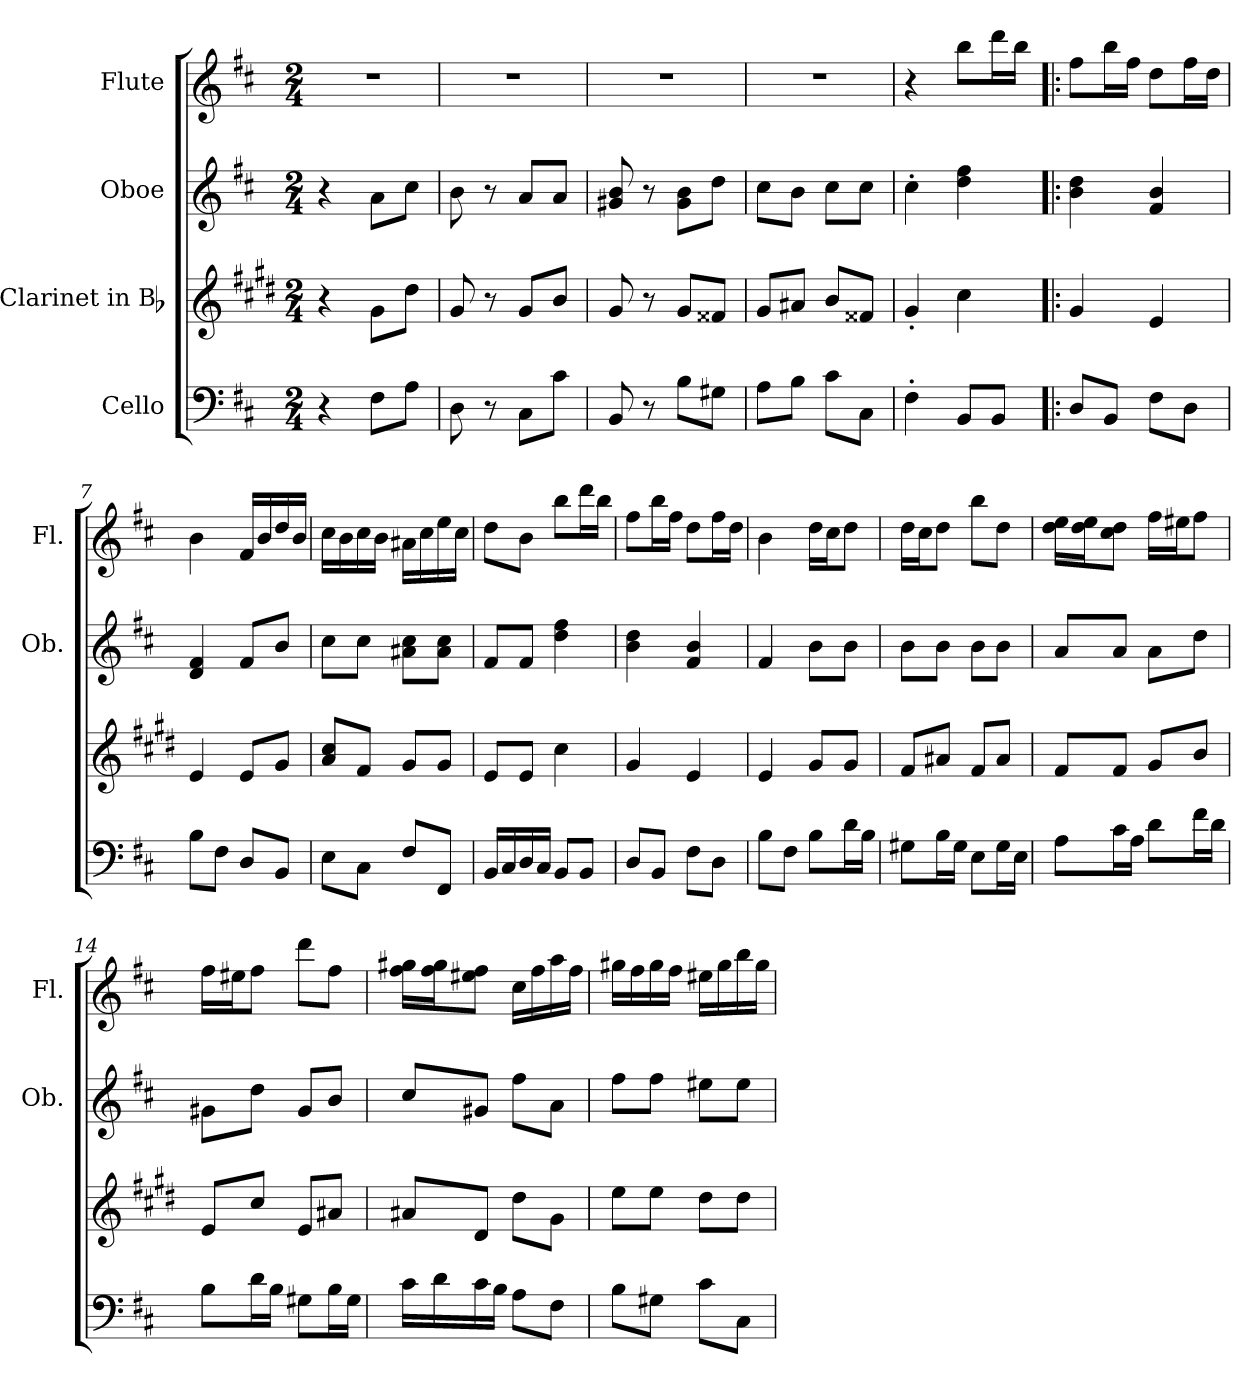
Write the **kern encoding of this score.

**kern	**kern	**kern	**kern
*part4	*part3	*part2	*part1
*staff4	*staff3	*staff2	*staff1
*I"Cello	*I"Clarinet in Bb	*I"Oboe	*I"Flute
*	*	*I'Ob.	*I'Fl.
*clefF4	*clefG2	*clefG2	*clefG2
*	*ITrd1c2	*	*
*k[f#c#]	*k[f#c#]	*k[f#c#]	*k[f#c#]
*b:	*b:	*b:	*b:
*M2/4	*M2/4	*M2/4	*M2/4
*MM105	*MM105	*MM105	*MM105
=1	=1	=1	=1
4r	4r	4r	2r
8F#\L	8f#\L	8a\L	.
8A\J	8cc#\J	8cc#\J	.
=2	=2	=2	=2
8D\	8f#/	8b\	2r
8r	8r	8r	.
8C#\L	8f#/L	8a/L	.
8c#\J	8a/J	8a/J	.
=3	=3	=3	=3
8BB/	8f#/	8g#X/ 8b/	2r
8r	8r	8r	.
8B\L	8f#/L	8g#\ 8b\L	.
8G#X\J	8e#X/J	8dd\J	.
=4	=4	=4	=4
8A\L	8f#/L	8cc#\L	2r
8B\J	8g#X/J	8b\J	.
8c#\L	8a/L	8cc#\L	.
8C#\J	8e#X/J	8cc#\J	.
=5	=5	=5	=5
4F#'\	4f#'/	4cc#'\	4r
8BB/L	4b\	4dd\ 4ff#\	8bb\L
8BB/J	.	.	16ddd\L
.	.	.	16bb\JJ
!!LO:LB:g=z
=6!|:	=6!|:	=6!|:	=6!|:
8D/L	4f#/	4b\ 4dd\	8ff#\L
8BB/J	.	.	16bb\L
.	.	.	16ff#\JJ
8F#\L	4d/	4f#/ 4b/	8dd\L
8D\J	.	.	16ff#\L
.	.	.	16dd\JJ
!!LO:PB:g=z
=7	=7	=7	=7
8B\L	4d/	4d/ 4f#/	4b\
8F#\J	.	.	.
8D/L	8d/L	8f#/L	16f#/LL
.	.	.	16b/
8BB/J	8f#/J	8b/J	16dd/
.	.	.	16b/JJ
=8	=8	=8	=8
8E\L	8g/ 8b/L	8cc#\L	16cc#\LL
.	.	.	16b\
8C#\J	8e/J	8cc#\J	16cc#\
.	.	.	16b\JJ
8F#/L	8f#/L	8a#X\ 8cc#\L	16a#X\LL
.	.	.	16cc#\
8FF#/J	8f#/J	8a#\ 8cc#\J	16ee\
.	.	.	16cc#\JJ
=9	=9	=9	=9
16BB/LL	8d/L	8f#/L	8dd\L
16C#/	.	.	.
16D/	8d/J	8f#/J	8b\J
16C#/JJ	.	.	.
8BB/L	4b\	4dd\ 4ff#\	8bb\L
8BB/J	.	.	16ddd\L
.	.	.	16bb\JJ
=10	=10	=10	=10
8D/L	4f#/	4b\ 4dd\	8ff#\L
8BB/J	.	.	16bb\L
.	.	.	16ff#\JJ
8F#\L	4d/	4f#/ 4b/	8dd\L
8D\J	.	.	16ff#\L
.	.	.	16dd\JJ
!!LO:PB:g=z
=11	=11	=11	=11
8B\L	4d/	4f#/	4b\
8F#\J	.	.	.
8B\L	8f#/L	8b\L	16dd\LL
.	.	.	16cc#\J
16d\L	8f#/J	8b\J	8dd\J
16B\JJ	.	.	.
=12	=12	=12	=12
8G#X\L	8e/L	8b\L	16dd\LL
.	.	.	16cc#\J
16B\L	8g#X/J	8b\J	8dd\J
16G#\JJ	.	.	.
8E\L	8e/L	8b\L	8bb\L
16G#\L	8g#/J	8b\J	8dd\J
16E\JJ	.	.	.
=13	=13	=13	=13
8A\L	8e/L	8a/L	16dd\ 16ee\LL
.	.	.	16dd\ 16ee\J
16c#\L	8e/J	8a/J	8cc#\ 8dd\J
16A\JJ	.	.	.
8d\L	8f#/L	8a\L	16ff#\LL
.	.	.	16ee#X\J
16f#\L	8a/J	8dd\J	8ff#\J
16d\JJ	.	.	.
=14	=14	=14	=14
8B\L	8d/L	8g#X\L	16ff#\LL
.	.	.	16ee#X\J
16d\L	8b/J	8dd\J	8ff#\J
16B\JJ	.	.	.
8G#X\L	8d/L	8g#/L	8ddd\L
16B\L	8g#X/J	8b/J	8ff#\J
16G#\JJ	.	.	.
!!LO:LB:g=z
=15	=15	=15	=15
16c#\LL	8g#X/L	8cc#/L	16ff#\ 16gg#X\LL
16d\	.	.	16ff#\ 16gg#\J
16c#\	8c#/J	8g#X/J	8ee#X\ 8ff#\J
16B\JJ	.	.	.
8A\L	8cc#\L	8ff#\L	16cc#\LL
.	.	.	16ff#\
8F#\J	8f#\J	8a\J	16aa\
.	.	.	16ff#\JJ
=16	=16	=16	=16
8B\L	8dd\L	8ff#\L	16gg#X\LL
.	.	.	16ff#\
8G#X\J	8dd\J	8ff#\J	16gg#\
.	.	.	16ff#\JJ
8c#\L	8cc#\L	8ee#X\L	16ee#X\LL
.	.	.	16gg#\
8C#\J	8cc#\J	8ee#\J	16bb\
.	.	.	16gg#\JJ
=	=	=	=
*-	*-	*-	*-
